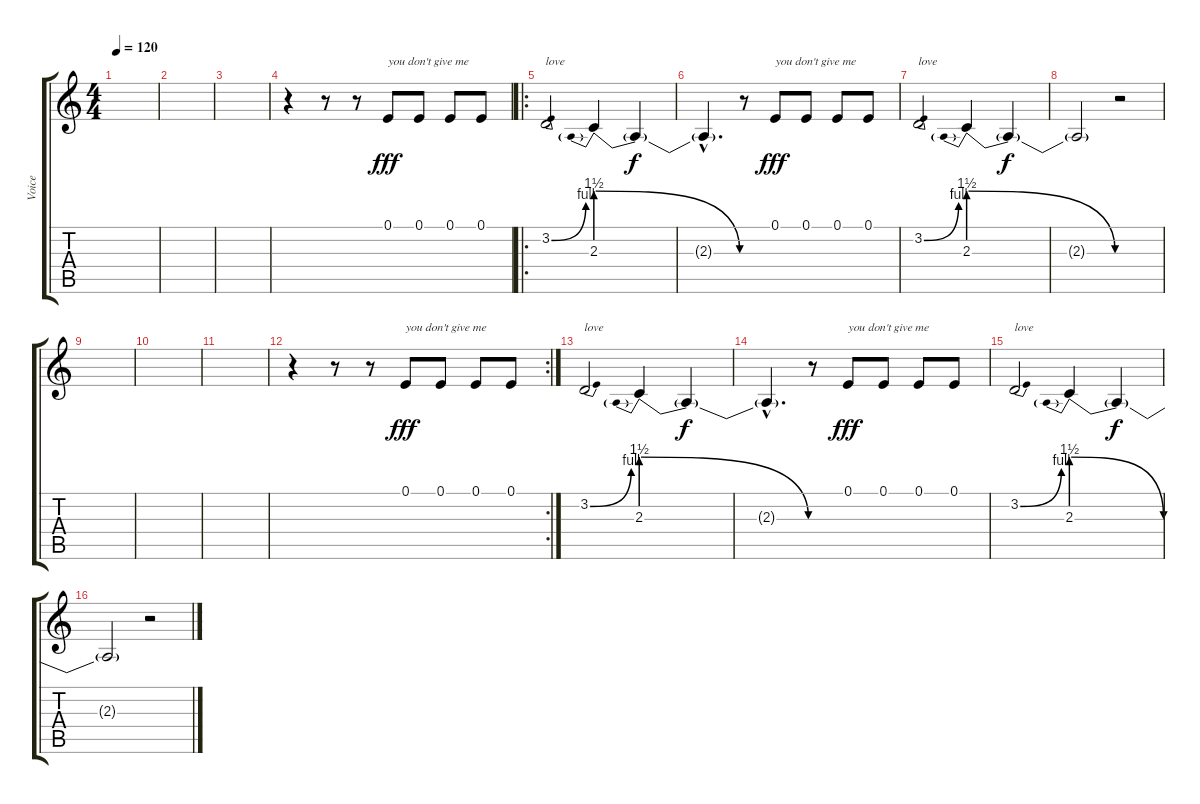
\track ("Voice" "Voice") {instrument voiceoohs}
\staff {score tabs}
\tuning (E4 B3 G3 D3 A2 E2) {hide}
\ts (4 4)
\tempo 120
\clef g2
\ks c
|
|
|
r.4 r.8 r.8 0.1.8{txt "you don't give me " dy fff} 0.1.8 0.1.8 0.1.8 |
\ro
3.2{be (bend 0 0 60 4)}.2{txt "love"} 2.3{be (prebendrelease 0 6 60 0)}.4 2.3{t}.4{dy f} |
2.3{hac t}.4{d} r.8 0.1.8{txt "you don't give me " dy fff} 0.1.8 0.1.8 0.1.8 |
3.2{be (bend 0 0 60 4)}.2{txt "love"} 2.3{be (prebendrelease 0 6 60 0)}.4 2.3{t}.4{dy f} |
2.3{t}.2 r.2 |
|
|
|
\rc 2
r.4 r.8 r.8 0.1.8{txt "you don't give me " dy fff} 0.1.8 0.1.8 0.1.8 |
3.2{be (bend 0 0 60 4)}.2{txt "love"} 2.3{be (prebendrelease 0 6 60 0)}.4 2.3{t}.4{dy f} |
2.3{hac t}.4{d} r.8 0.1.8{txt "you don't give me " dy fff} 0.1.8 0.1.8 0.1.8 |
3.2{be (bend 0 0 60 4)}.2{txt "love"} 2.3{be (prebendrelease 0 6 60 0)}.4 2.3{t}.4{dy f} |
2.3{t}.2 r.2
